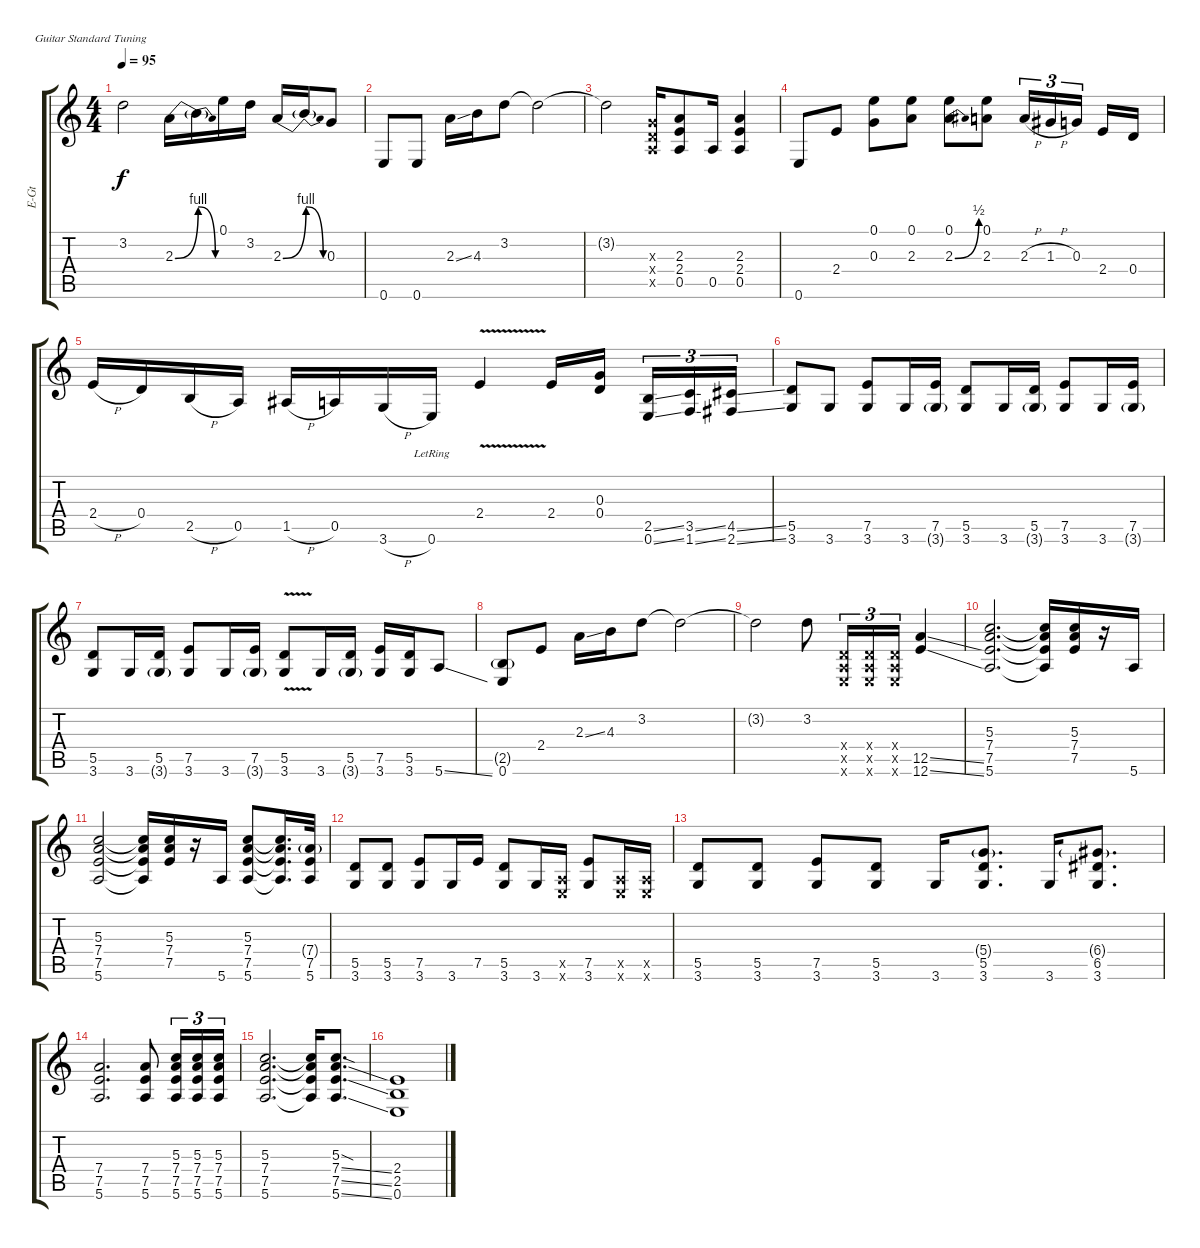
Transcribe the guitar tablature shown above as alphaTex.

\bracketExtendMode groupsimilarinstruments
\otherSystemsTrackNameOrientation horizontal
\track ("Guitar2 - David Gilmour (effect2)" "E-Gt") {instrument electricguitarclean}
\staff {score tabs}
\tuning (E4 B3 G3 D3 A2 E2)
\ts (4 4)
\tempo 95
\clef g2
\ks c
3.2{t}.2{dy f beam Down} 2.3{be (bend 0 0 60 4)}.16{beam Down} 2.3{be (release 0 4 60 0) t}.16{beam Down} 0.1.16{beam Down} 3.2.16{beam Down} 2.3{be (bend 0 0 60 4)}.16{beam Up} 2.3{be (release 0 4 60 0) t}.16{beam Up} 0.3.8{beam Up} |
0.6.8{beam Up} 0.6.8{beam Up} 2.3{ss}.16{beam Down} 4.3.16{beam Down} 3.2.8{beam Down} 3.2{t}.2{beam Down} |
3.2{t}.2{beam Down} (0.3{x} 0.4{x} 0.5{x}).16{beam Up} (2.3 2.4 0.5).8{beam Up} 0.5.16{beam Up} (2.3 2.4 0.5).4{beam Up} |
0.6.8{beam Up} 2.4.8{beam Up} (0.1 0.3).8{beam Down} (0.1 2.3).8{beam Down} (0.1 2.3{be (bend 0 0 60 2)}).8{beam Down} (0.1 2.3).8{beam Down} 2.3{h}.16{tu (3 2) beam Up} 1.3{h acc #}.16{tu (3 2) beam Up} 0.3.16{tu (3 2) beam Up} 2.4.16{beam Up} 0.4.16{beam Up} |
2.4{h}.16{beam Up} 0.4.16{beam Up} 2.5{h}.16{beam Up} 0.5.16{beam Up} 1.5{h acc #}.16{beam Up} 0.5.16{beam Up} 3.6{h}.16{beam Up} 0.6{lr}.16{beam Up} 2.4{v}.4{beam Up} 2.4.16{beam Up} (0.3 0.4).16{beam Up} (2.5{ss} 0.6{ss}).16{tu (3 2) beam Up} (3.5{ss} 1.6{ss}).16{tu (3 2) beam Up} (4.5{ss acc #} 2.6{ss acc #}).16{tu (3 2) beam Up} |
(5.5 3.6).8{beam Up} 3.6.8{beam Up} (7.5 3.6).8{beam Up} 3.6.16{beam Up} (7.5 3.6{g}).16{beam Up} (5.5 3.6).8{beam Up} 3.6.16{beam Up} (5.5 3.6{g}).16{beam Up} (7.5 3.6).8{beam Up} 3.6.16{beam Up} (7.5 3.6{g}).16{beam Up} |
(5.5 3.6).8{beam Up} 3.6.16{beam Up} (5.5 3.6{g}).16{beam Up} (7.5 3.6).8{beam Up} 3.6.16{beam Up} (7.5 3.6{g}).16{beam Up} (5.5 3.6{v}).8{beam Up} 3.6.16{beam Up} (5.5 3.6{g}).16{beam Up} (7.5 3.6).16{beam Up} (5.5 3.6).16{beam Up} 5.6{ss}.8{beam Up} |
(2.5{g} 0.6).8{beam Up} 2.4.8{beam Up} 2.3{ss}.16{beam Down} 4.3.16{beam Down} 3.2.8{beam Down} 3.2{t}.2{beam Down} |
3.2{t}.2{beam Down} 3.2.8{beam Down} (0.4{x} 0.5{x} 0.6{x}).16{tu (3 2) beam Up} (0.4{x} 0.5{x} 0.6{x}).16{tu (3 2) beam Up} (0.4{x} 0.5{x} 0.6{x}).16{tu (3 2) beam Up} (12.5{ss} 12.6{ss}).4{beam Up} |
(5.3 7.4 7.5 5.6).2{d beam Up} (5.3{t} 7.4{t} 7.5{t} 5.6{t}).16{beam Up} (5.3 7.4 7.5).16{beam Up} r.16{beam Up} 5.6.16{beam Up} |
(5.3 7.4 7.5 5.6).2{beam Up} (5.3{t} 7.4{t} 7.5{t} 5.6{t}).16{beam Up} (5.3 7.4 7.5).16{beam Up} r.16{beam Up} 5.6.16{beam Up} (5.3 7.4 7.5 5.6).8{beam Up} (5.3{t} 7.4{t} 7.5{t} 5.6{t}).16{d beam Up} (7.4{g} 7.5 5.6).32{beam Up} |
(5.5 3.6).8{beam Up} (5.5 3.6).8{beam Up} (7.5 3.6).8{beam Up} 3.6.16{beam Up} 7.5.16{beam Up} (5.5 3.6).8{beam Up} 3.6.16{beam Up} (0.5{x} 0.6{x}).16{beam Up} (7.5 3.6).8{beam Up} (0.5{x} 0.6{x}).16{beam Up} (0.5{x} 0.6{x}).16{beam Up} |
(5.5 3.6).8{beam Up} (5.5 3.6).8{beam Up} (7.5 3.6).8{beam Up} (5.5 3.6).8{beam Up} 3.6.16{beam Up} (5.4{g} 5.5 3.6).8{d beam Up} 3.6.16{beam Up} (6.4{g acc #} 6.5{acc #} 3.6).8{d beam Up} |
(7.4 7.5 5.6).2{d beam Up} (7.4 7.5 5.6).8{beam Up} (5.3 7.4 7.5 5.6).16{tu (3 2) beam Up} (5.3 7.4 7.5 5.6).16{tu (3 2) beam Up} (5.3 7.4 7.5 5.6).16{tu (3 2) beam Up} |
(5.3 7.4 7.5 5.6).2{d beam Up} (5.3{t} 7.4{t} 7.5{t} 5.6{t}).16{beam Up} (5.3{sod} 7.4{ss} 7.5{ss} 5.6{ss}).8{d beam Up} |
(2.4 2.5 0.6).1{beam Up}
